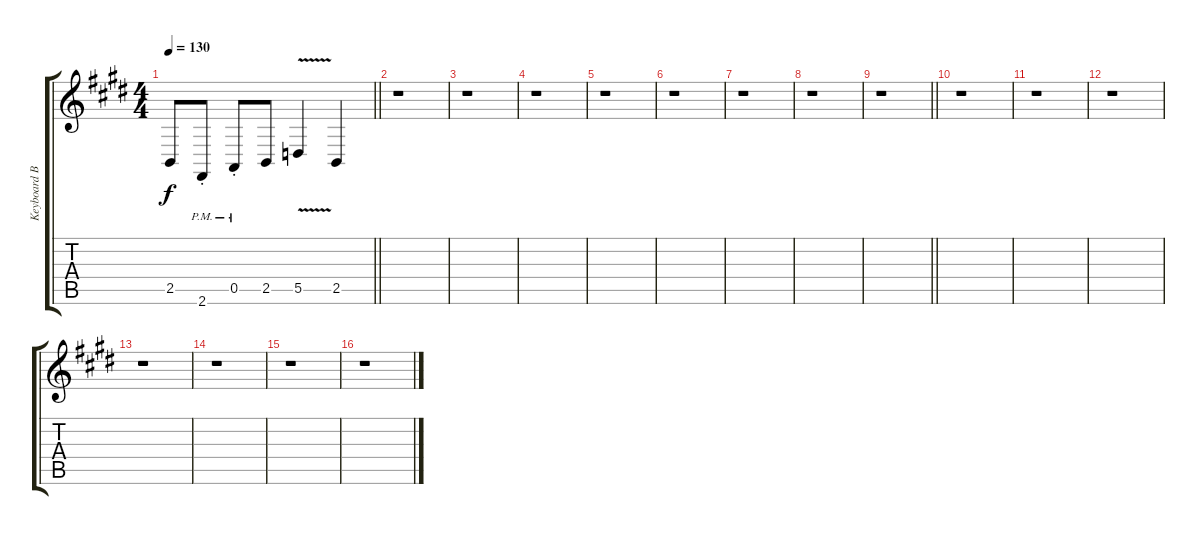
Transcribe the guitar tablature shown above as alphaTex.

\track ("Keyboard Bells - David Bryan" "Keyboard B") {instrument vibraphone}
\staff {score tabs}
\tuning (E4 B3 G3 D3 A2 E2) {hide}
\ts (4 4)
\tempo 130
\clef g2
\barLineRight lightlight
\ks c#minor
2.5{t}.8{dy f} 2.6{pm st}.8 0.5{pm st}.8 2.5.8 5.5{v}.4 2.5.4 |
\ks e
r.1 |
\ks c#minor
r.1 |
r.1 |
\ks e
r.1 |
\ks c#minor
r.1 |
\ks e
r.1 |
\ks c#minor
r.1 |
\barLineRight lightlight
r.1 |
\ks e
r.1 |
\ks c#minor
r.1 |
r.1 |
r.1 |
\ks e
r.1 |
\ks c#minor
r.1 |
r.1
